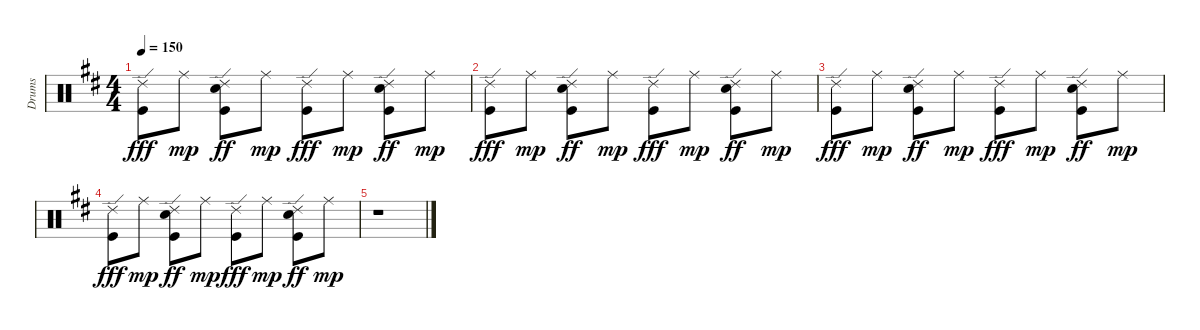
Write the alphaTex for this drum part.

\track ("Drums" "Drums") {instrument percussion}
\staff {score}
\articulation defaults
\ts (4 4)
\tempo 150
\clef neutral
\ks d
("Kick (hit)" "Ride (edge) 2").8{dy fff} "Ride (middle)".8{dy mp} ("Kick (hit)" "Electric Snare (hit)" "Ride (edge) 2").8{dy ff} "Ride (middle)".8{dy mp} ("Kick (hit)" "Ride (edge) 2").8{dy fff} "Ride (middle)".8{dy mp} ("Kick (hit)" "Electric Snare (hit)" "Ride (edge) 2").8{dy ff} "Ride (middle)".8{dy mp} |
("Kick (hit)" "Ride (edge) 2").8{dy fff} "Ride (middle)".8{dy mp} ("Kick (hit)" "Electric Snare (hit)" "Ride (edge) 2").8{dy ff} "Ride (middle)".8{dy mp} ("Kick (hit)" "Ride (edge) 2").8{dy fff} "Ride (middle)".8{dy mp} ("Kick (hit)" "Electric Snare (hit)" "Ride (edge) 2").8{dy ff} "Ride (middle)".8{dy mp} |
("Kick (hit)" "Ride (edge) 2").8{dy fff} "Ride (middle)".8{dy mp} ("Kick (hit)" "Electric Snare (hit)" "Ride (edge) 2").8{dy ff} "Ride (middle)".8{dy mp} ("Kick (hit)" "Ride (edge) 2").8{dy fff} "Ride (middle)".8{dy mp} ("Kick (hit)" "Electric Snare (hit)" "Ride (edge) 2").8{dy ff} "Ride (middle)".8{dy mp} |
("Kick (hit)" "Ride (edge) 2").8{dy fff} "Ride (middle)".8{dy mp} ("Kick (hit)" "Electric Snare (hit)" "Ride (edge) 2").8{dy ff} "Ride (middle)".8{dy mp} ("Kick (hit)" "Ride (edge) 2").8{dy fff} "Ride (middle)".8{dy mp} ("Kick (hit)" "Electric Snare (hit)" "Ride (edge) 2").8{dy ff} "Ride (middle)".8{dy mp} |
r.1
